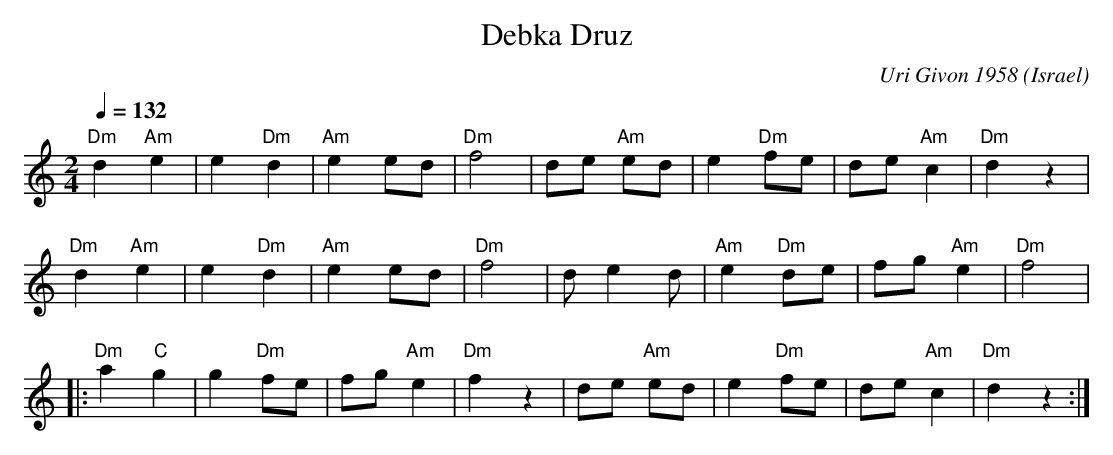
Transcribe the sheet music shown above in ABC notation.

X:1
T: Debka Druz
C: Uri Givon 1958
O: Israel
L:1/8
M:2/4
Q:1/4=132
K:Am
  "Dm" d2 "Am" e2| e2 "Dm" d2    |"Am" e2 ed |"Dm" f4    |\
  de "Am" ed     | e2 "Dm" fe    | de "Am" c2|"Dm"d2 z2  |
  "Dm" d2 "Am" e2| e2 "Dm" d2    |"Am" e2 ed |"Dm" f4    |\
  d e2 d         |"Am" e2 "Dm" de| fg "Am" e2|"Dm" f4    |
|:"Dm" a2 "C" g2 |g2 "Dm" fe     | fg "Am" e2|"Dm" f2  z2|\
  de "Am" ed     | e2 "Dm" fe    | de "Am" c2|"Dm" d2 z2 :|
